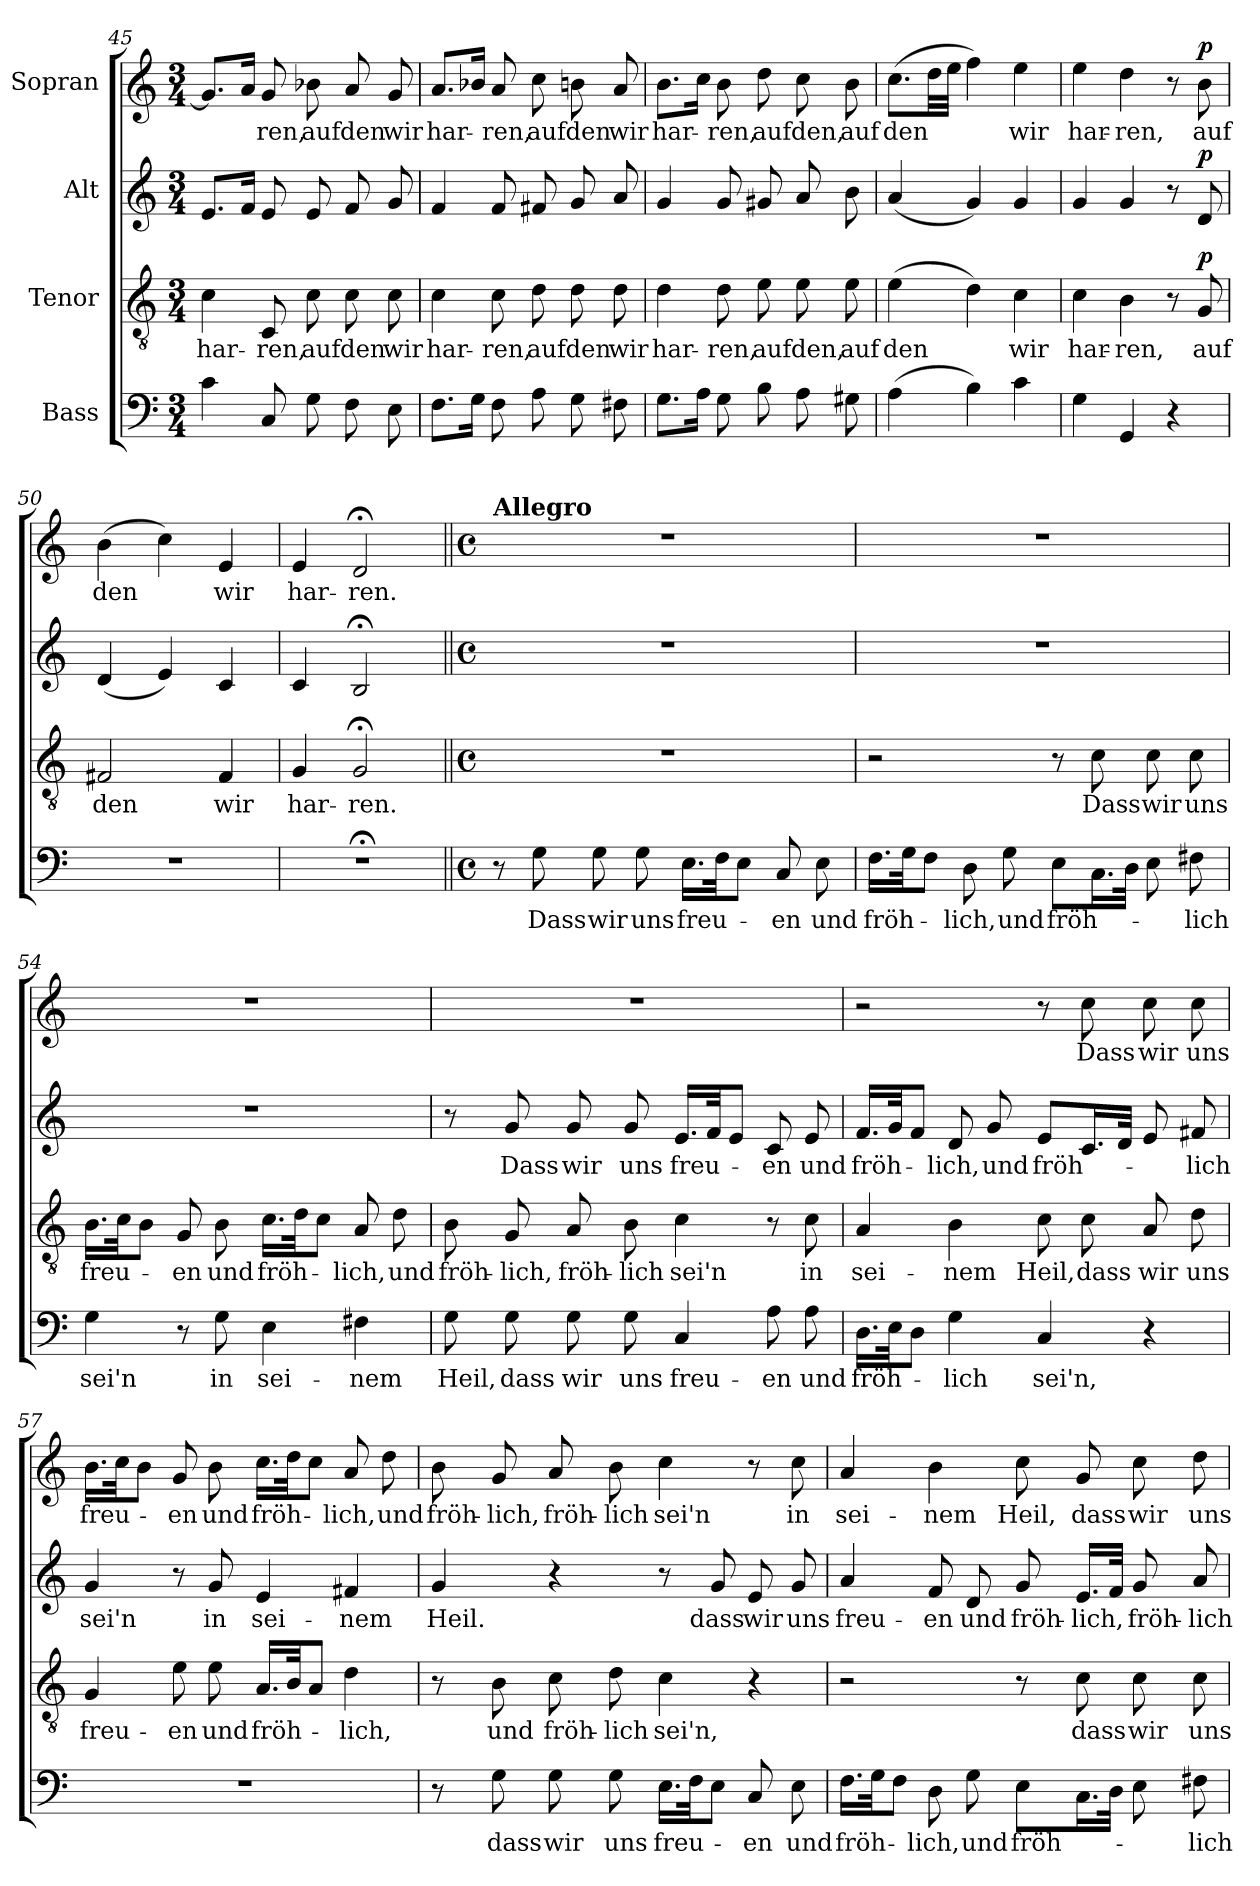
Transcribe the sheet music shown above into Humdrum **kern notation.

**kern	**text	**kern	**text	**dynam	**kern	**text	**dynam	**kern	**text	**dynam
*part4	*part4	*part3	*part3	*part3	*part2	*part2	*part2	*part1	*part1	*part1
*staff4	*staff4	*staff3	*staff3	*staff3	*staff2	*staff2	*staff2	*staff1	*staff1	*staff1
*I"Bass	*	*I"Tenor	*	*	*I"Alt	*	*	*I"Sopran	*	*
*clefF4	*	*clefGv2	*	*	*clefG2	*	*	*clefG2	*	*
*k[]	*	*k[]	*	*	*k[]	*	*	*k[]	*	*
*M3/4	*	*M3/4	*	*	*M3/4	*	*	*M3/4	*	*
=45	=45	=45	=45	=45	=45	=45	=45	=45	=45	=45
4c\	.	4c\	har-	.	8.e/L	.	.	8.g/L]	.	.
.	.	.	.	.	16f/Jk	.	.	16a/Jk	.	.
8C/	.	8C/	-ren,	.	8e/	.	.	8g/	-ren,	.
8G\	.	8c\	auf	.	8e/	.	.	8b-X\	auf	.
8F\	.	8c\	den	.	8f/	.	.	8a/	den	.
8E\	.	8c\	wir	.	8g/	.	.	8g/	wir	.
=46	=46	=46	=46	=46	=46	=46	=46	=46	=46	=46
8.F\L	.	4c\	har-	.	4f/	.	.	8.a/L	har-	.
16G\Jk	.	.	.	.	.	.	.	16b-X/Jk	.	.
8F\	.	8c\	-ren,	.	8f/	.	.	8a/	-ren,	.
8A\	.	8d\	auf	.	8f#X/	.	.	8cc\	auf	.
8G\	.	8d\	den	.	8g/	.	.	8bn\	den	.
8F#X\	.	8d\	wir	.	8a/	.	.	8a/	wir	.
!!LO:LB:g=z
=47	=47	=47	=47	=47	=47	=47	=47	=47	=47	=47
8.G\L	.	4d\	har-	.	4g/	.	.	8.b\L	har-	.
16A\Jk	.	.	.	.	.	.	.	16cc\Jk	.	.
8G\	.	8d\	-ren,	.	8g/	.	.	8b\	-ren,	.
8B\	.	8e\	auf	.	8g#X/	.	.	8dd\	auf	.
8A\	.	8e\	den,	.	8a/	.	.	8cc\	den,	.
8G#X\	.	8e\	auf	.	8b\	.	.	8b\	auf	.
=48	=48	=48	=48	=48	=48	=48	=48	=48	=48	=48
(>4A\	.	(>4e\	den	.	(4a/	.	.	(>8.cc\L	den	.
.	.	.	.	.	.	.	.	32dd\LL	.	.
.	.	.	.	.	.	.	.	32ee\JJJ	.	.
4B\)	.	4d\)	.	.	4g/)	.	.	4ff\)	.	.
4c\	.	4c\	wir	.	4g/	.	.	4ee\	wir	.
=49	=49	=49	=49	=49	=49	=49	=49	=49	=49	=49
4G\	.	4c\	har-	.	4g/	.	.	4ee\	har-	.
4GG/	.	4B\	-ren,	.	4g/	.	.	4dd\	-ren,	.
4r	.	8r	.	.	8r	.	.	8r	.	.
!	!	!	!	!LO:DY:a	!	!	!LO:DY:a	!	!	!LO:DY:a
.	.	8G/	auf	p	8d/	.	p	8b\	auf	p
=50	=50	=50	=50	=50	=50	=50	=50	=50	=50	=50
2.r	.	2F#X/	den	.	(4d/	.	.	(>4b\	den	.
.	.	.	.	.	4e/)	.	.	4cc\)	.	.
.	.	4F#/	wir	.	4c/	.	.	4e/	wir	.
=51	=51	=51	=51	=51	=51	=51	=51	=51	=51	=51
2.r;<	.	4G/	har-	.	4c/	.	.	4e/	har-	.
.	.	2G;</	-ren.	.	2B;</	.	.	2d;</	-ren.	.
!!LO:LB:g=z
=52||	=52||	=52||	=52||	=52||	=52||	=52||	=52||	=52||	=52||	=52||
*M4/4	*	*M4/4	*	*	*M4/4	*	*	*M4/4	*	*
*met(c)	*	*met(c)	*	*	*met(c)	*	*	*met(c)	*	*
!	!	!	!	!	!	!	!	!LO:TX:a:B:t=Allegro	!	!
8r	.	1r	.	.	1r	.	.	1r	.	.
8G\	Dass	.	.	.	.	.	.	.	.	.
8G\	wir	.	.	.	.	.	.	.	.	.
8G\	uns	.	.	.	.	.	.	.	.	.
16.E\LL	freu-	.	.	.	.	.	.	.	.	.
32F\JK	.	.	.	.	.	.	.	.	.	.
8E\J	.	.	.	.	.	.	.	.	.	.
8C/	-en	.	.	.	.	.	.	.	.	.
8E\	und	.	.	.	.	.	.	.	.	.
=53	=53	=53	=53	=53	=53	=53	=53	=53	=53	=53
16.F\LL	fröh-	2r	.	.	1r	.	.	1r	.	.
32G\JK	.	.	.	.	.	.	.	.	.	.
8F\J	.	.	.	.	.	.	.	.	.	.
8D\	-lich,	.	.	.	.	.	.	.	.	.
8G\	und	.	.	.	.	.	.	.	.	.
8E\L	fröh-	8r	.	.	.	.	.	.	.	.
16.C\L	.	8c\	Dass	.	.	.	.	.	.	.
32D\JJk	.	.	.	.	.	.	.	.	.	.
8E\	.	8c\	wir	.	.	.	.	.	.	.
8F#X\	-lich	8c\	uns	.	.	.	.	.	.	.
=54	=54	=54	=54	=54	=54	=54	=54	=54	=54	=54
4G\	sei'n	16.B\LL	freu-	.	1r	.	.	1r	.	.
.	.	32c\JK	.	.	.	.	.	.	.	.
.	.	8B\J	.	.	.	.	.	.	.	.
8r	.	8G/	-en	.	.	.	.	.	.	.
8G\	in	8B\	und	.	.	.	.	.	.	.
4E\	sei-	16.c\LL	fröh-	.	.	.	.	.	.	.
.	.	32d\JK	.	.	.	.	.	.	.	.
.	.	8c\J	.	.	.	.	.	.	.	.
4F#X\	-nem	8A/	-lich,	.	.	.	.	.	.	.
.	.	8d\	und	.	.	.	.	.	.	.
!!LO:LB:g=z
=55	=55	=55	=55	=55	=55	=55	=55	=55	=55	=55
8G\	Heil,	8B\	fröh-	.	8r	.	.	1r	.	.
8G\	dass	8G/	-lich,	.	8g/	Dass	.	.	.	.
8G\	wir	8A/	fröh-	.	8g/	wir	.	.	.	.
8G\	uns	8B\	-lich	.	8g/	uns	.	.	.	.
4C/	freu-	4c\	sei'n	.	16.e/LL	freu-	.	.	.	.
.	.	.	.	.	32f/JK	.	.	.	.	.
.	.	.	.	.	8e/J	.	.	.	.	.
8A\	-en	8r	.	.	8c/	-en	.	.	.	.
8A\	und	8c\	in	.	8e/	und	.	.	.	.
=56	=56	=56	=56	=56	=56	=56	=56	=56	=56	=56
16.D\LL	fröh-	4A/	sei-	.	16.f/LL	fröh-	.	2r	.	.
32E\JK	.	.	.	.	32g/JK	.	.	.	.	.
8D\J	.	.	.	.	8f/J	.	.	.	.	.
4G\	-lich	4B\	-nem	.	8d/	-lich,	.	.	.	.
.	.	.	.	.	8g/	und	.	.	.	.
4C/	sei'n,	8c\	Heil,	.	8e/L	fröh-	.	8r	.	.
.	.	8c\	dass	.	16.c/L	.	.	8cc\	Dass	.
.	.	.	.	.	32d/JJk	.	.	.	.	.
4r	.	8A/	wir	.	8e/	.	.	8cc\	wir	.
.	.	8d\	uns	.	8f#X/	-lich	.	8cc\	uns	.
=57	=57	=57	=57	=57	=57	=57	=57	=57	=57	=57
1r	.	4G/	freu-	.	4g/	sei'n	.	16.b\LL	freu-	.
.	.	.	.	.	.	.	.	32cc\JK	.	.
.	.	.	.	.	.	.	.	8b\J	.	.
.	.	8e\	-en	.	8r	.	.	8g/	-en	.
.	.	8e\	und	.	8g/	in	.	8b\	und	.
.	.	16.A/LL	fröh-	.	4e/	sei-	.	16.cc\LL	fröh-	.
.	.	32B/JK	.	.	.	.	.	32dd\JK	.	.
.	.	8A/J	.	.	.	.	.	8cc\J	.	.
.	.	4d\	-lich,	.	4f#X/	-nem	.	8a/	-lich,	.
.	.	.	.	.	.	.	.	8dd\	und	.
!!LO:PB:g=z
=58	=58	=58	=58	=58	=58	=58	=58	=58	=58	=58
8r	.	8r	.	.	4g/	Heil.	.	8b\	fröh-	.
8G\	dass	8B\	und	.	.	.	.	8g/	-lich,	.
8G\	wir	8c\	fröh-	.	4r	.	.	8a/	fröh-	.
8G\	uns	8d\	-lich	.	.	.	.	8b\	-lich	.
16.E\LL	freu-	4c\	sei'n,	.	8r	.	.	4cc\	sei'n	.
32F\JK	.	.	.	.	.	.	.	.	.	.
8E\J	.	.	.	.	8g/	dass	.	.	.	.
8C/	-en	4r	.	.	8e/	wir	.	8r	.	.
8E\	und	.	.	.	8g/	uns	.	8cc\	in	.
=59	=59	=59	=59	=59	=59	=59	=59	=59	=59	=59
16.F\LL	fröh-	2r	.	.	4a/	freu-	.	4a/	sei-	.
32G\JK	.	.	.	.	.	.	.	.	.	.
8F\J	.	.	.	.	.	.	.	.	.	.
8D\	-lich,	.	.	.	8f/	-en	.	4b\	-nem	.
8G\	und	.	.	.	8d/	und	.	.	.	.
8E\L	fröh-	8r	.	.	8g/	fröh-	.	8cc\	Heil,	.
16.C\L	.	8c\	dass	.	16.e/LL	-lich,	.	8g/	dass	.
32D\JJk	.	.	.	.	32f/JJk	.	.	.	.	.
8E\	.	8c\	wir	.	8g/	fröh-	.	8cc\	wir	.
8F#X\	-lich	8c\	uns	.	8a/	-lich	.	8dd\	uns	.
=	=	=	=	=	=	=	=	=	=	=
*-	*-	*-	*-	*-	*-	*-	*-	*-	*-	*-
